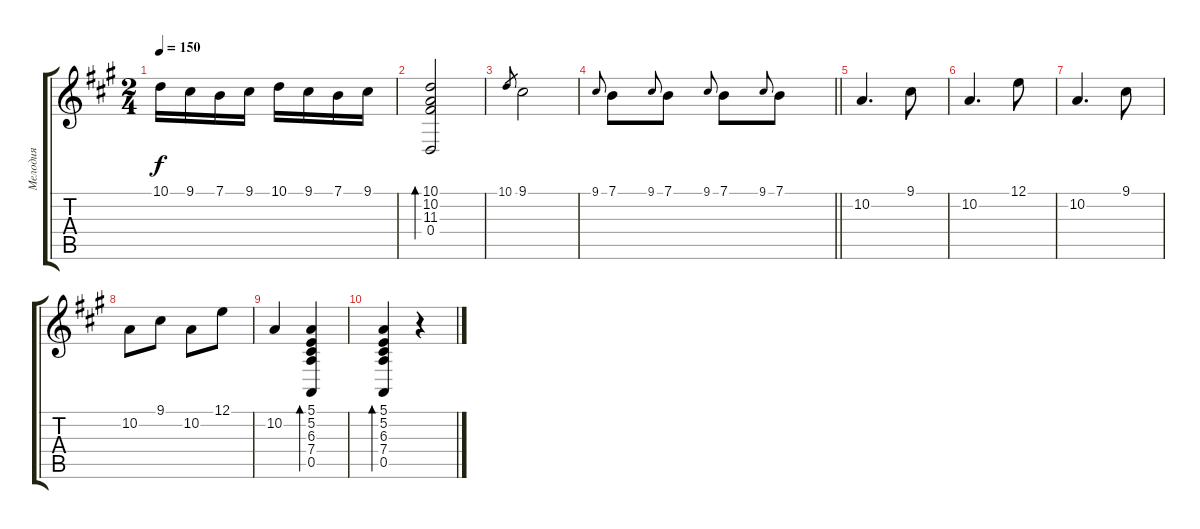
\track ("Мелодия" "Мелодия") {instrument churchorgan}
\staff {score tabs}
\tuning (E4 B3 G3 D3 A2 E2) {hide}
\ts (2 4)
\tempo 150
\clef g2
\ks a
10.1.16{dy f} 9.1.16 7.1.16 9.1.16 10.1.16 9.1.16 7.1.16 9.1.16 |
(10.1 10.2 11.3 0.4).2{bd 480} |
10.1.8{gr} 9.1.2 |
\barLineRight lightlight
9.1.8{gr onbeat} 7.1.8 9.1.8{gr onbeat} 7.1.8 9.1.8{gr onbeat} 7.1.8 9.1.8{gr onbeat} 7.1.8 |
10.2.4{d} 9.1.8 |
10.2.4{d} 12.1.8 |
10.2.4{d} 9.1.8 |
10.2.8 9.1.8 10.2.8 12.1.8 |
10.2.4 (5.1 5.2 6.3 7.4 0.5).4{bd 120} |
(5.1 5.2 6.3 7.4 0.5).4{bd 120} r.4
